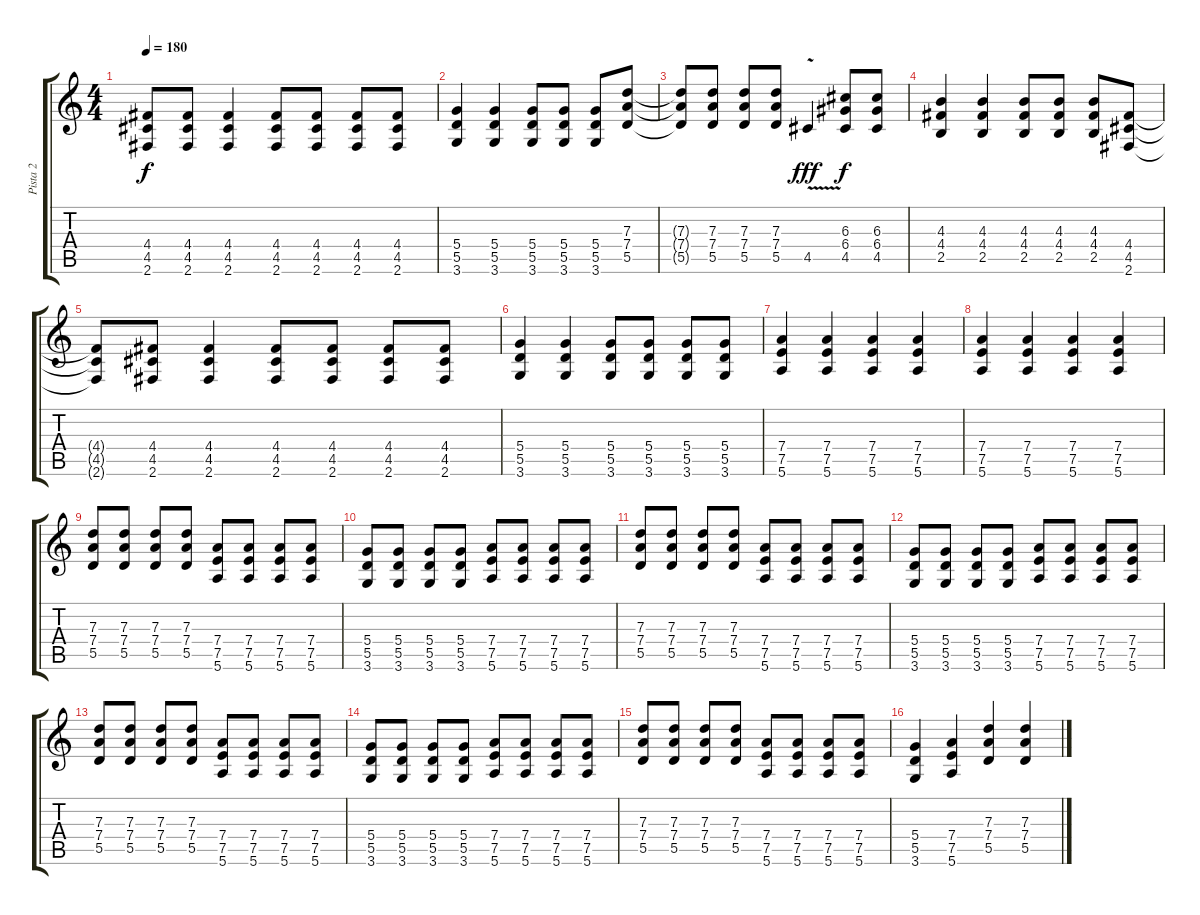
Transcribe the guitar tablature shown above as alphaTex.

\track ("Pista 2" "Pista 2") {instrument overdrivenguitar}
\staff {score tabs}
\tuning (E4 B3 G3 D3 A2 E2) {hide}
\ts (4 4)
\tempo 180
\clef g2
\ks c
(4.4{t} 4.5{t} 2.6{t}).8{dy f} (4.4 4.5 2.6).8 (4.4 4.5 2.6).4 (4.4 4.5 2.6).8 (4.4 4.5 2.6).8 (4.4 4.5 2.6).8 (4.4 4.5 2.6).8 |
(5.4 5.5 3.6).4 (5.4 5.5 3.6).4 (5.4 5.5 3.6).8 (5.4 5.5 3.6).8 (5.4 5.5 3.6).8 (7.3 7.4 5.5).8 |
(7.3{t} 7.4{t} 5.5{t}).8 (7.3 7.4 5.5).8 (7.3 7.4 5.5).8 (7.3 7.4 5.5).8 4.5{v}.4{dy fff} (6.3 6.4 4.5).8{dy f} (6.3 6.4 4.5).8 |
(4.3 4.4 2.5).4 (4.3 4.4 2.5).4 (4.3 4.4 2.5).8 (4.3 4.4 2.5).8 (4.3 4.4 2.5).8 (4.4 4.5 2.6).8 |
(4.4{t} 4.5{t} 2.6{t}).8 (4.4 4.5 2.6).8 (4.4 4.5 2.6).4 (4.4 4.5 2.6).8 (4.4 4.5 2.6).8 (4.4 4.5 2.6).8 (4.4 4.5 2.6).8 |
(5.4 5.5 3.6).4 (5.4 5.5 3.6).4 (5.4 5.5 3.6).8 (5.4 5.5 3.6).8 (5.4 5.5 3.6).8 (5.4 5.5 3.6).8 |
(7.4 7.5 5.6).4 (7.4 7.5 5.6).4 (7.4 7.5 5.6).4 (7.4 7.5 5.6).4 |
(7.4 7.5 5.6).4 (7.4 7.5 5.6).4 (7.4 7.5 5.6).4 (7.4 7.5 5.6).4 |
(7.3 7.4 5.5).8 (7.3 7.4 5.5).8 (7.3 7.4 5.5).8 (7.3 7.4 5.5).8 (7.4 7.5 5.6).8 (7.4 7.5 5.6).8 (7.4 7.5 5.6).8 (7.4 7.5 5.6).8 |
(5.4 5.5 3.6).8 (5.4 5.5 3.6).8 (5.4 5.5 3.6).8 (5.4 5.5 3.6).8 (7.4 7.5 5.6).8 (7.4 7.5 5.6).8 (7.4 7.5 5.6).8 (7.4 7.5 5.6).8 |
(7.3 7.4 5.5).8 (7.3 7.4 5.5).8 (7.3 7.4 5.5).8 (7.3 7.4 5.5).8 (7.4 7.5 5.6).8 (7.4 7.5 5.6).8 (7.4 7.5 5.6).8 (7.4 7.5 5.6).8 |
(5.4 5.5 3.6).8 (5.4 5.5 3.6).8 (5.4 5.5 3.6).8 (5.4 5.5 3.6).8 (7.4 7.5 5.6).8 (7.4 7.5 5.6).8 (7.4 7.5 5.6).8 (7.4 7.5 5.6).8 |
(7.3 7.4 5.5).8 (7.3 7.4 5.5).8 (7.3 7.4 5.5).8 (7.3 7.4 5.5).8 (7.4 7.5 5.6).8 (7.4 7.5 5.6).8 (7.4 7.5 5.6).8 (7.4 7.5 5.6).8 |
(5.4 5.5 3.6).8 (5.4 5.5 3.6).8 (5.4 5.5 3.6).8 (5.4 5.5 3.6).8 (7.4 7.5 5.6).8 (7.4 7.5 5.6).8 (7.4 7.5 5.6).8 (7.4 7.5 5.6).8 |
(7.3 7.4 5.5).8 (7.3 7.4 5.5).8 (7.3 7.4 5.5).8 (7.3 7.4 5.5).8 (7.4 7.5 5.6).8 (7.4 7.5 5.6).8 (7.4 7.5 5.6).8 (7.4 7.5 5.6).8 |
(5.4 5.5 3.6).4 (7.4 7.5 5.6).4 (7.3 7.4 5.5).4 (7.3 7.4 5.5).4
